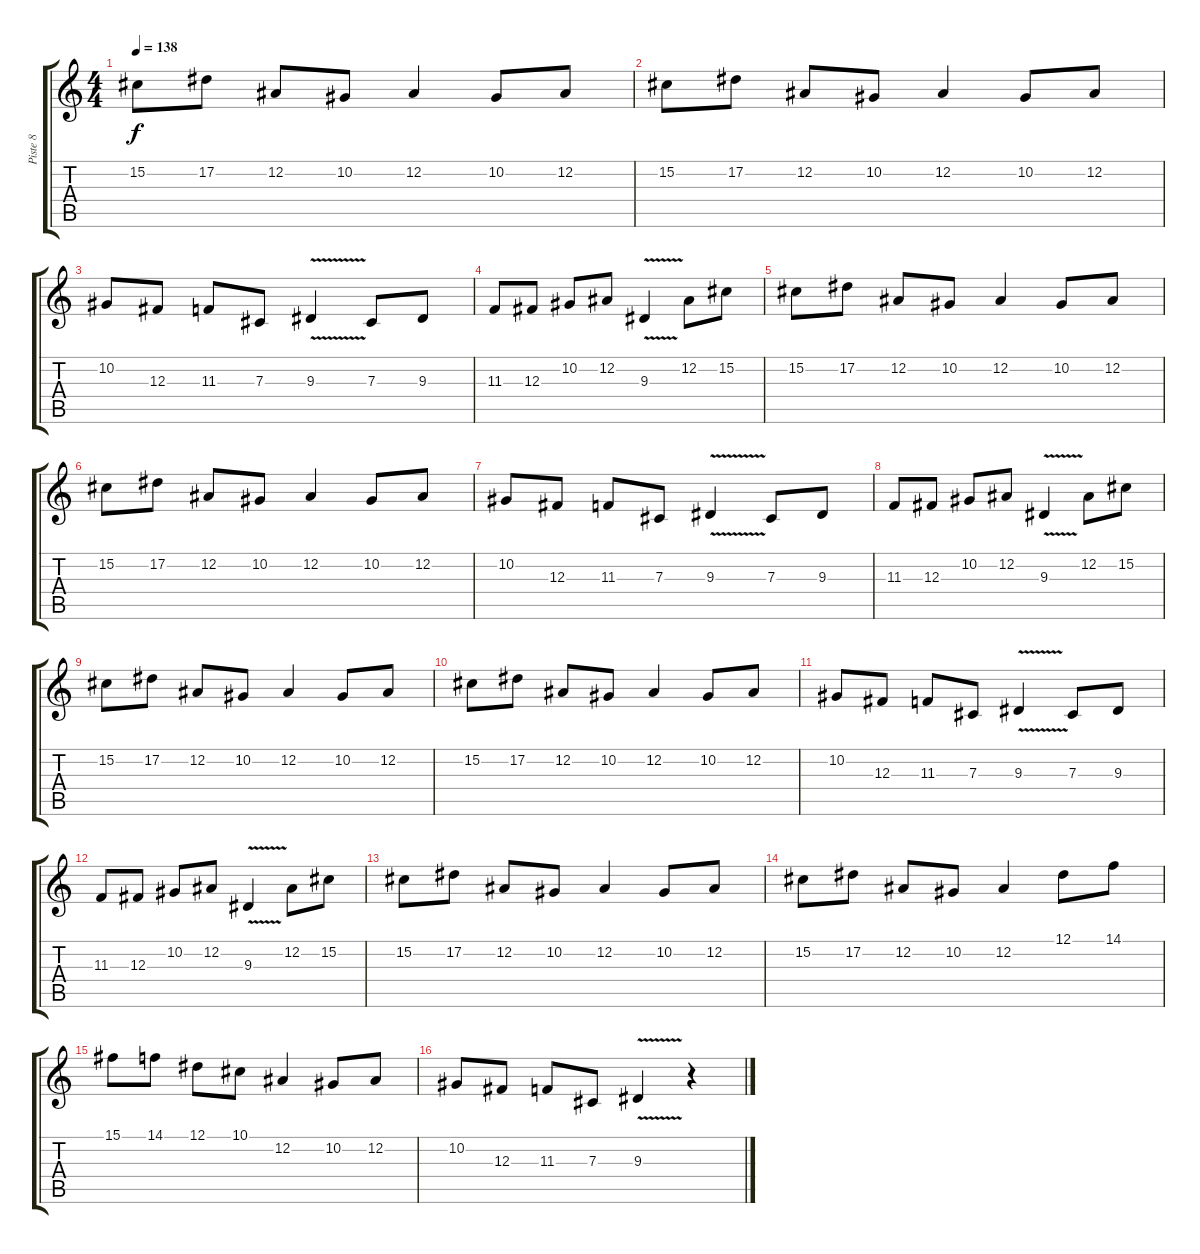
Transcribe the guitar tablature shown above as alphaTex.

\track ("Piste 8" "Piste 8") {instrument oboe}
\staff {score tabs}
\tuning (Eb4 Bb3 Gb3 Db3 Ab2 Eb2) {hide}
\ts (4 4)
\tempo 138
\clef g2
\ks c
15.2.8{dy f} 17.2.8 12.2.8 10.2.8 12.2.4 10.2.8 12.2.8 |
15.2.8 17.2.8 12.2.8 10.2.8 12.2.4 10.2.8 12.2.8 |
10.2.8 12.3.8 11.3.8 7.3.8 9.3{v}.4 7.3.8 9.3.8 |
11.3.8 12.3.8 10.2.8 12.2.8 9.3{v}.4 12.2.8 15.2.8 |
15.2.8 17.2.8 12.2.8 10.2.8 12.2.4 10.2.8 12.2.8 |
15.2.8 17.2.8 12.2.8 10.2.8 12.2.4 10.2.8 12.2.8 |
10.2.8 12.3.8 11.3.8 7.3.8 9.3{v}.4 7.3.8 9.3.8 |
11.3.8 12.3.8 10.2.8 12.2.8 9.3{v}.4 12.2.8 15.2.8 |
15.2.8 17.2.8 12.2.8 10.2.8 12.2.4 10.2.8 12.2.8 |
15.2.8 17.2.8 12.2.8 10.2.8 12.2.4 10.2.8 12.2.8 |
10.2.8 12.3.8 11.3.8 7.3.8 9.3{v}.4 7.3.8 9.3.8 |
11.3.8 12.3.8 10.2.8 12.2.8 9.3{v}.4 12.2.8 15.2.8 |
15.2.8 17.2.8 12.2.8 10.2.8 12.2.4 10.2.8 12.2.8 |
15.2.8 17.2.8 12.2.8 10.2.8 12.2.4 12.1.8 14.1.8 |
15.1.8 14.1.8 12.1.8 10.1.8 12.2.4 10.2.8 12.2.8 |
10.2.8 12.3.8 11.3.8 7.3.8 9.3{v}.4 r.4
